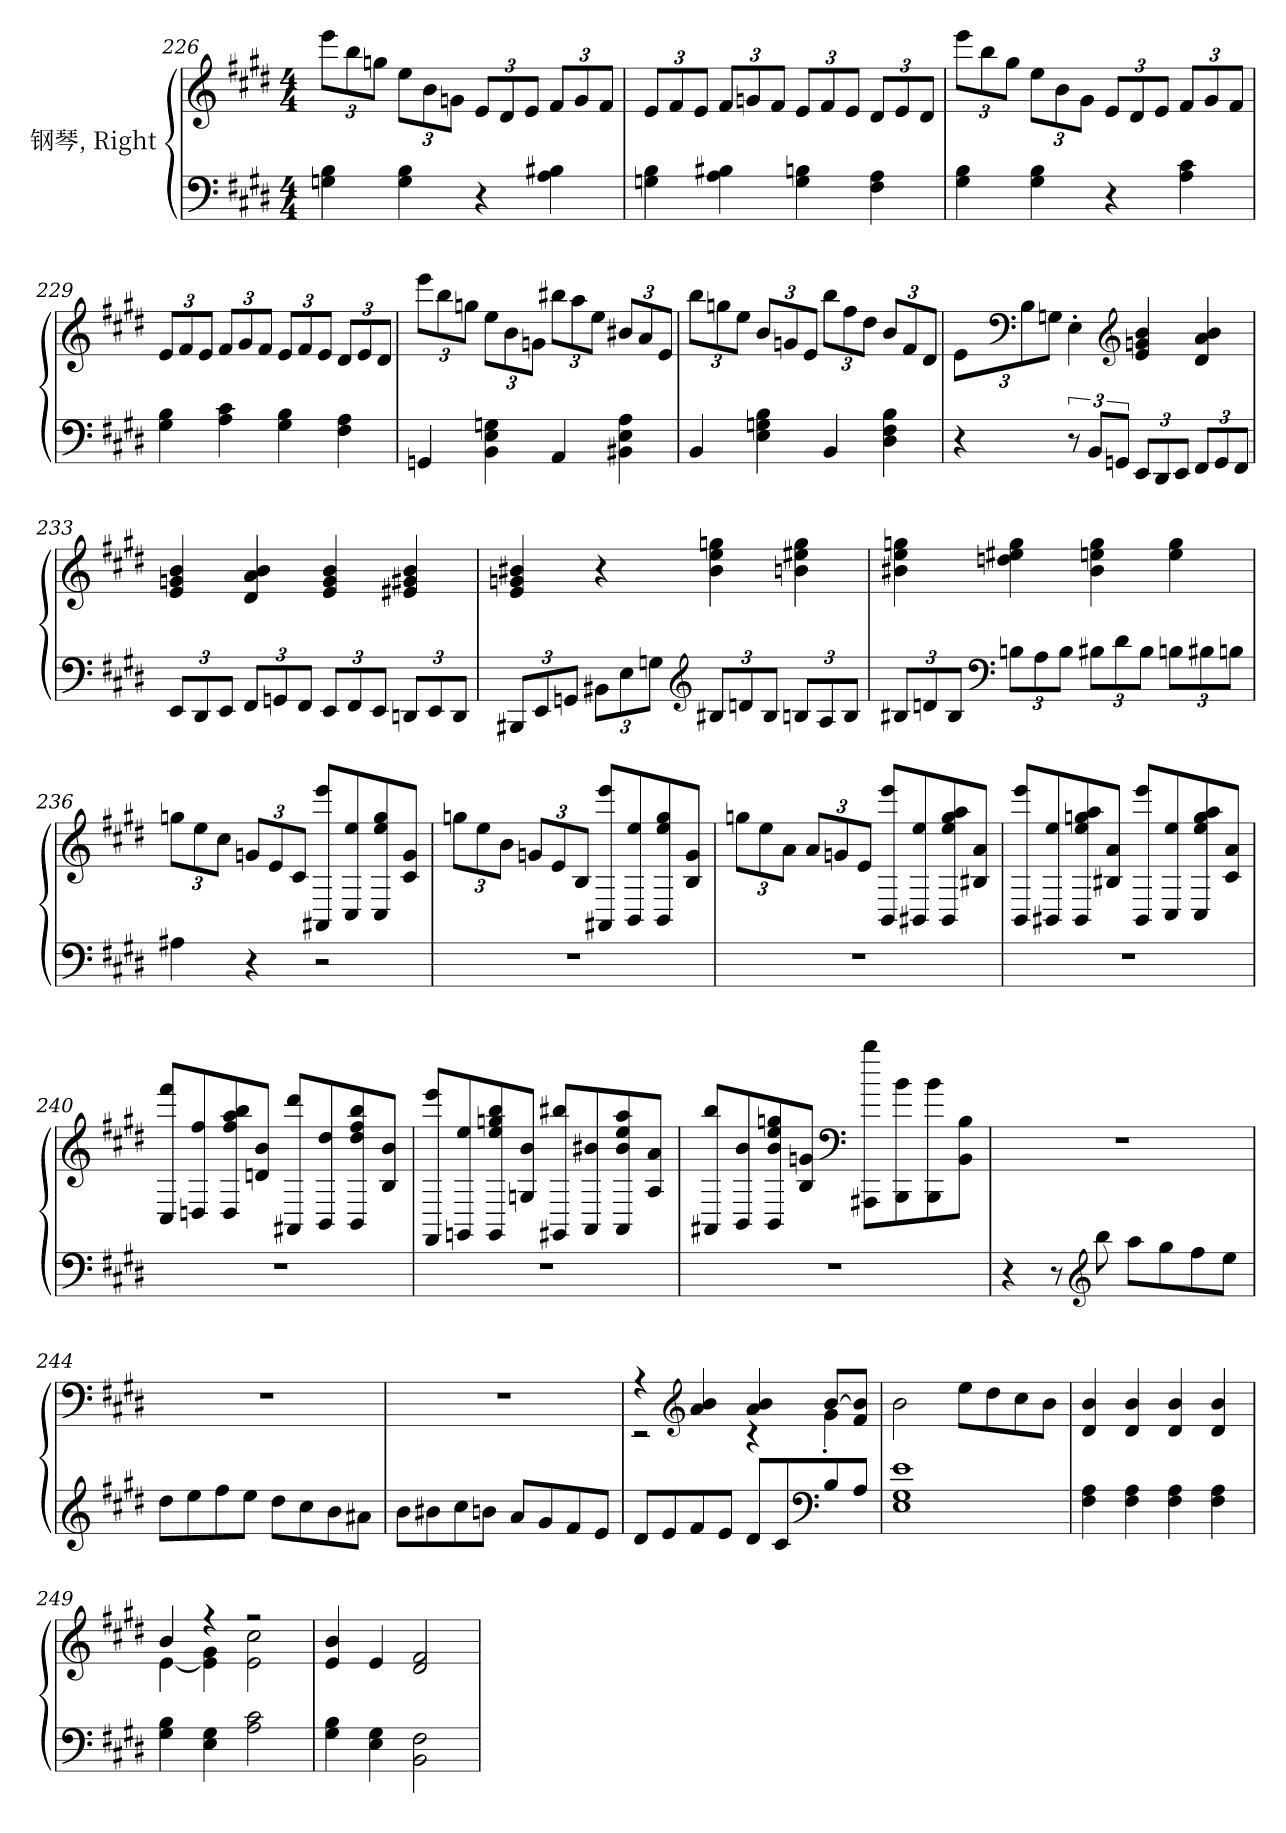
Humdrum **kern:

**kern	**kern
*part1	*part1
*staff2	*staff1
*I"钢琴, Right	*
*clefF4	*clefG2
*k[f#c#g#d#]	*k[f#c#g#d#]
*M4/4	*M4/4
*	*Xbrackettup
=226	=226
4Gn\ 4B\	12eee\L
.	12bb\
.	12ggn\J
4G\ 4B\	12ee\L
.	12b\
.	12gn\J
4r	12e/L
.	12d#/
.	12e/J
*	*MM134
4A\ 4B#X\	12f#/L
.	12g/
.	12f#/J
!!LO:PB:g=z
=227	=227
4Gn\ 4B\	12e/L
.	12f#/
.	12e/J
4A\ 4B#X\	12f#/L
.	12gn/
.	12f#/J
4G\ 4Bn\	12e/L
.	12f#/
.	12e/J
4F#\ 4A\	12d#/L
*	*MM121
.	12e/
.	12d#/J
=228	=228
*	*MM55
4G#\ 4B\	12eee\L
.	12bb\
.	12gg#\J
4G#\ 4B\	12ee\L
.	12b\
.	12g#\J
4r	12e/L
.	12d#/
.	12e/J
*	*MM134
4A\ 4c#\	12f#/L
.	12g#/
.	12f#/J
=229	=229
4G#\ 4B\	12e/L
.	12f#/
.	12e/J
4A\ 4c#\	12f#/L
.	12g#/
.	12f#/J
4G#\ 4B\	12e/L
.	12f#/
.	12e/J
4F#\ 4A\	12d#/L
*	*MM121
.	12e/
.	12d#/J
!!LO:LB:g=z
=230	=230
4GGn/	12eee\L
.	12bb\
.	12ggn\J
4BB\ 4E\ 4Gn\	12ee\L
.	12b\
.	12gn\J
4AA/	12bb#X\L
.	12aa\
.	12ee\J
4BB#X\ 4E\ 4A\	12b#X/L
.	12a/
*	*MM136
.	12e/J
=231	=231
4BB/	12bb\L
.	12ggn\
.	12ee\J
*	*MM139
4E\ 4Gn\ 4B\	12b/L
.	12gn/
*	*MM141
.	12e/J
4BB/	12bb\L
.	12ff#\
*	*MM139
.	12dd#\J
*	*MM136
4D#\ 4F#\ 4B\	12b/L
*	*MM132
.	12f#/
.	12d#/J
!!LO:LB:g=z
=232	=232
4r	12e\L
*	*clefF4
.	12B\
.	12Gn\J
*	*MM129
12r	4E'\
12BB/L	.
12GGn/J	.
*	*clefG2
*Xbrackettup	*
12EE/L	4e/ 4gn/ 4b/
12DD#/	.
12EE/J	.
12FF#/L	4d#/ 4a/ 4b/
12GG/	.
12FF#/J	.
=233	=233
12EE/L	4e/ 4gn/ 4b/
12DD#/	.
12EE/J	.
12FF#/L	4d#/ 4a/ 4b/
12GGn/	.
12FF#/J	.
*	*MM133
12EE/L	4e/ 4g/ 4b/
12FF#/	.
12EE/J	.
12DDn/L	4e#X/ 4g#X/ 4b/
12EE/	.
12DD/J	.
!!LO:LB:g=z
=234	=234
*	*MM135
12BBB#X/L	4e/ 4gn/ 4b#X/
12EE/	.
12GGn/J	.
12BB#X\L	4r
12E\	.
12Gn\J	.
*clefG2	*
12B#X/L	4b#\ 4ee\ 4ggn\
12dn/	.
12B#/J	.
12Bn/L	4bn\ 4ee#X\ 4gg\
12A/	.
12B/J	.
=235	=235
12B#X/L	4b#X\ 4ee\ 4ggn\
12dn/	.
12B#/J	.
*clefF4	*
12Bn\L	4ddn\ 4ee#X\ 4gg\
12A\	.
12B\J	.
12B#X\L	4b#\ 4een\ 4gg\
12d\	.
12B#\J	.
12Bn\L	4ee\ 4gg\
12B#X\	.
12Bn\J	.
!!LO:LB:g=z
=236	=236
*	*MM120
4A#X\	12ggn\L
.	12ee\
.	12cc#\J
4r	12gn/L
.	12e/
.	12c#/J
2r	8AA#X/ 8eee/L
.	8C#/ 8ee/
.	8C#/ 8ee/ 8gg/
.	8c#/ 8g/J
=237	=237
1r	12ggn\L
.	12ee\
*	*MM143
.	12b\J
.	12gn/L
.	12e/
.	12B/J
.	8AA#X/ 8eee/L
.	8BB/ 8ee/
.	8BB/ 8ee/ 8gg/
.	8B/ 8g/J
=238	=238
1r	12ggn\L
.	12ee\
.	12a\J
.	12a/L
.	12gn/
.	12e/J
.	8BB/ 8eee/L
.	8BB#X/ 8ee/
.	8BB#/ 8ee/ 8gg/ 8aa/
.	8B#X/ 8a/J
!!LO:LB:g=z
=239	=239
1r	8BB/ 8eee/L
.	8BB#X/ 8ee/
.	8BB#/ 8ee/ 8ggn/ 8aa/
.	8B#X/ 8a/J
.	8BB#/ 8eee/L
.	8C#/ 8ee/
.	8C#/ 8ee/ 8gg/ 8aa/
.	8c#/ 8a/J
=240	=240
1r	8C#/ 8fff#/L
.	8Dn/ 8ff#/
.	8D/ 8ff#/ 8aa/ 8bb/
.	8dn/ 8b/J
*	*MM150
.	8AA#X/ 8ddd#/L
.	8BB/ 8dd#/
.	8BB/ 8dd#/ 8ff#/ 8bb/
.	8B/ 8b/J
=241	=241
1r	8FF#/ 8eee/L
.	8GGn/ 8ee/
.	8GG/ 8ee/ 8ggn/ 8bb/
.	8Gn/ 8b/J
*	*MM150
.	8GG#X/ 8bb#X/L
.	8AA/ 8b#X/
.	8AA/ 8b#/ 8ee/ 8aa/
.	8A/ 8a/J
!!LO:PB:g=z
=242	=242
*	*MM150
1r	8AA#X/ 8bb/L
.	8BB/ 8b/
*	*MM127
.	8BB/ 8b/ 8ee/ 8ggn/
*	*MM108
.	8B/ 8gn/J
*	*clefF4
*	*MM106
.	8AAA#X\ 8bb\L
*	*MM102
.	8BBB\ 8b\
.	8BBB\ 8b\
.	8BB\ 8B\J
=243	=243
*	*MM40
4r	1r
8r	.
*clefG2	*
8bb\	.
8aa\L	.
8gg#\	.
8ff#\	.
8ee\J	.
=244	=244
8dd#\L	1r
8ee\	.
8ff#\	.
8ee\J	.
8dd#\L	.
8cc#\	.
8b\	.
8a#X\J	.
=245	=245
8b\L	1r
8b#X\	.
8cc#\	.
8bn\J	.
8a/L	.
8g#/	.
8f#/	.
8e/J	.
!!LO:LB:g=z
=246	=246
*	*^
8d#/L	4r	2r
8e/	.	.
*	*clefG2	*
8f#/	4a/ 4b/	.
8e/J	.	.
8d#/L	4a/ 4b/	4r
8c#/	.	.
*clefF4	*	*
8B/	[8b/L	4g#'\
*	*MM60	*
8A/J	8f#/ 8b/]J	.
*	*v	*v
=247	=247
*	*MM40
1E 1G# 1e	2b\
*	*MM120
.	8ee\L
.	8dd#\
.	8cc#\
.	8b\J
=248	=248
*	*MM91
4F#\ 4A\	4d#/ 4b/
*	*MM116
4F#\ 4A\	4d#/ 4b/
4F#\ 4A\	4d#/ 4b/
*	*MM125
4F#\ 4A\	4d#/ 4b/
=249	=249
*	*MM120
*	*^
4G#\ 4B\	4b/	[4e\
4E\ 4G#\	4r	4e\] 4g#\
*	*MM110	*
2A\ 2c#\	2r	2e\ 2cc#\
*	*v	*v
=250	=250
*	*MM121
4G#\ 4B\	4e/ 4b/
4E\ 4G#\	4e/
*	*MM100
2BB\ 2F#\	2d#/ 2f#/
=	=
*-	*-
